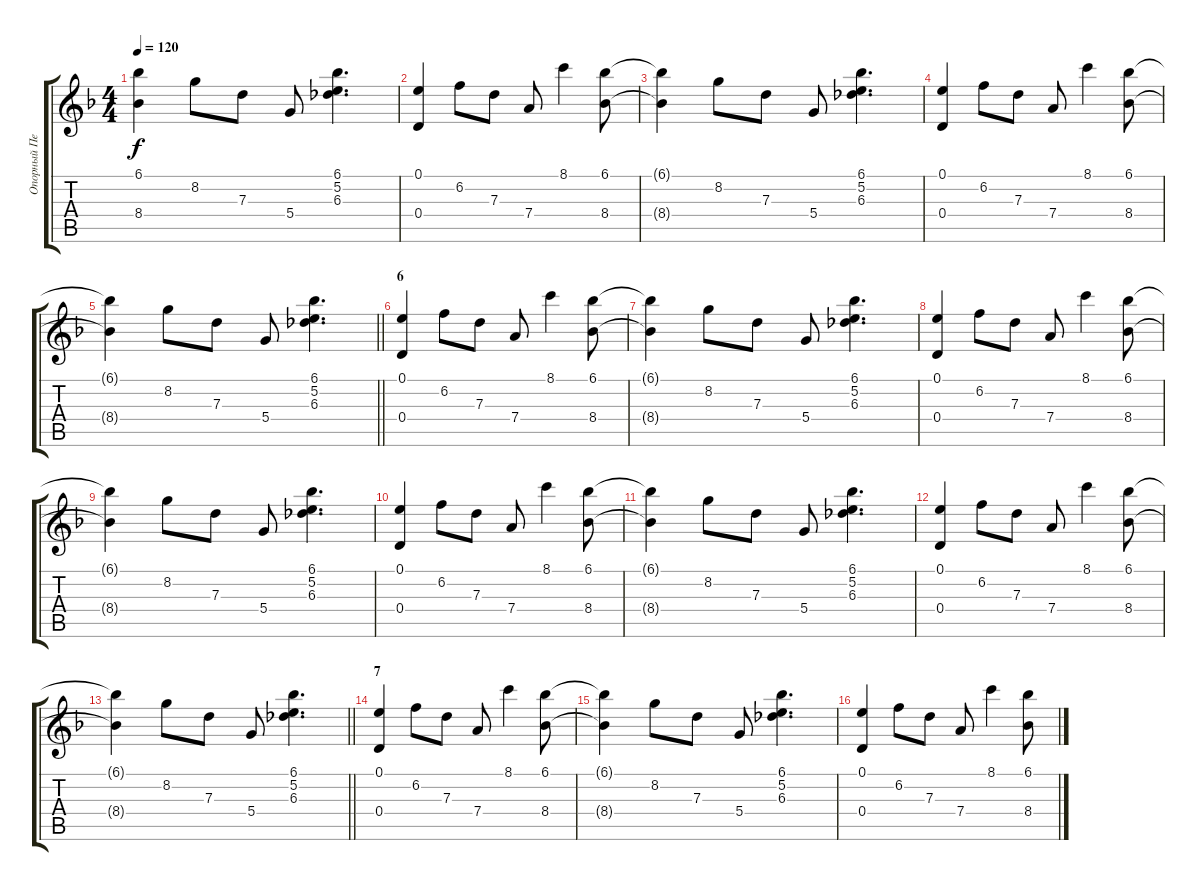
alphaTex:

\track ("Опорный Перебор" "Опорный Пе") {instrument acousticguitarsteel}
\staff {score tabs}
\tuning (E4 B3 G3 D3 A2 E2) {hide}
\ts (4 4)
\tempo 120
\clef g2
\ks dminor
(6.1{t} 8.4{t}).4{dy f} 8.2.8 7.3.8 5.4.8 (6.1 5.2 6.3).4{d} |
(0.1 0.4).4 6.2.8 7.3.8 7.4.8 8.1.4 (6.1 8.4).8 |
(6.1{t} 8.4{t}).4 8.2.8 7.3.8 5.4.8 (6.1 5.2 6.3).4{d} |
(0.1 0.4).4 6.2.8 7.3.8 7.4.8 8.1.4 (6.1 8.4).8 |
\barLineRight lightlight
(6.1{t} 8.4{t}).4 8.2.8 7.3.8 5.4.8 (6.1 5.2 6.3).4{d} |
\section ("" "6")
(0.1 0.4).4 6.2.8 7.3.8 7.4.8 8.1.4 (6.1 8.4).8 |
(6.1{t} 8.4{t}).4 8.2.8 7.3.8 5.4.8 (6.1 5.2 6.3).4{d} |
(0.1 0.4).4 6.2.8 7.3.8 7.4.8 8.1.4 (6.1 8.4).8 |
(6.1{t} 8.4{t}).4 8.2.8 7.3.8 5.4.8 (6.1 5.2 6.3).4{d} |
(0.1 0.4).4 6.2.8 7.3.8 7.4.8 8.1.4 (6.1 8.4).8 |
(6.1{t} 8.4{t}).4 8.2.8 7.3.8 5.4.8 (6.1 5.2 6.3).4{d} |
(0.1 0.4).4 6.2.8 7.3.8 7.4.8 8.1.4 (6.1 8.4).8 |
\barLineRight lightlight
(6.1{t} 8.4{t}).4 8.2.8 7.3.8 5.4.8 (6.1 5.2 6.3).4{d} |
\section ("" "7")
(0.1 0.4).4 6.2.8 7.3.8 7.4.8 8.1.4 (6.1 8.4).8 |
(6.1{t} 8.4{t}).4 8.2.8 7.3.8 5.4.8 (6.1 5.2 6.3).4{d} |
(0.1 0.4).4 6.2.8 7.3.8 7.4.8 8.1.4 (6.1 8.4).8
